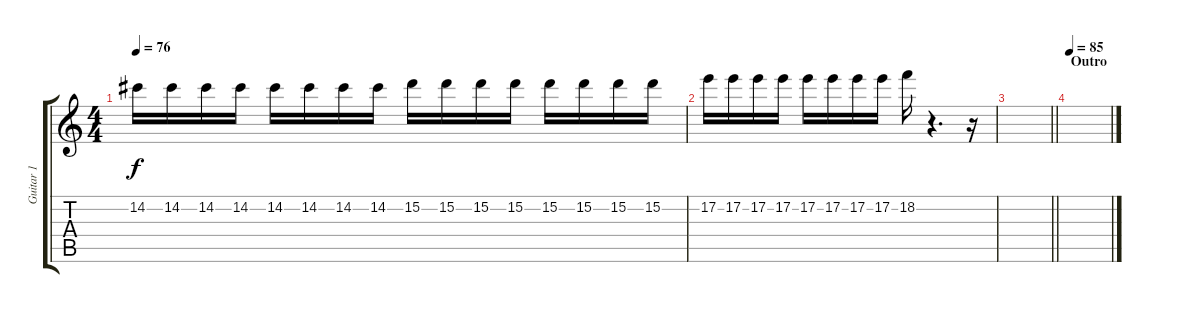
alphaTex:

\track ("Guitar 1" "Guitar 1") {instrument electricguitarjazz}
\staff {score tabs}
\tuning (E4 B3 G3 D3 A2 E2) {hide}
\ts (4 4)
\tempo 76
\clef g2
\ks c
14.2.16{dy f} 14.2.16 14.2.16 14.2.16 14.2.16 14.2.16 14.2.16 14.2.16 15.2.16 15.2.16 15.2.16 15.2.16 15.2.16 15.2.16 15.2.16 15.2.16 |
17.2.16 17.2.16 17.2.16 17.2.16 17.2.16 17.2.16 17.2.16 17.2.16 18.2.16 r.4{d} r.16 |
\barLineRight lightlight
|
\section ("" "Outro")
\tempo 85
